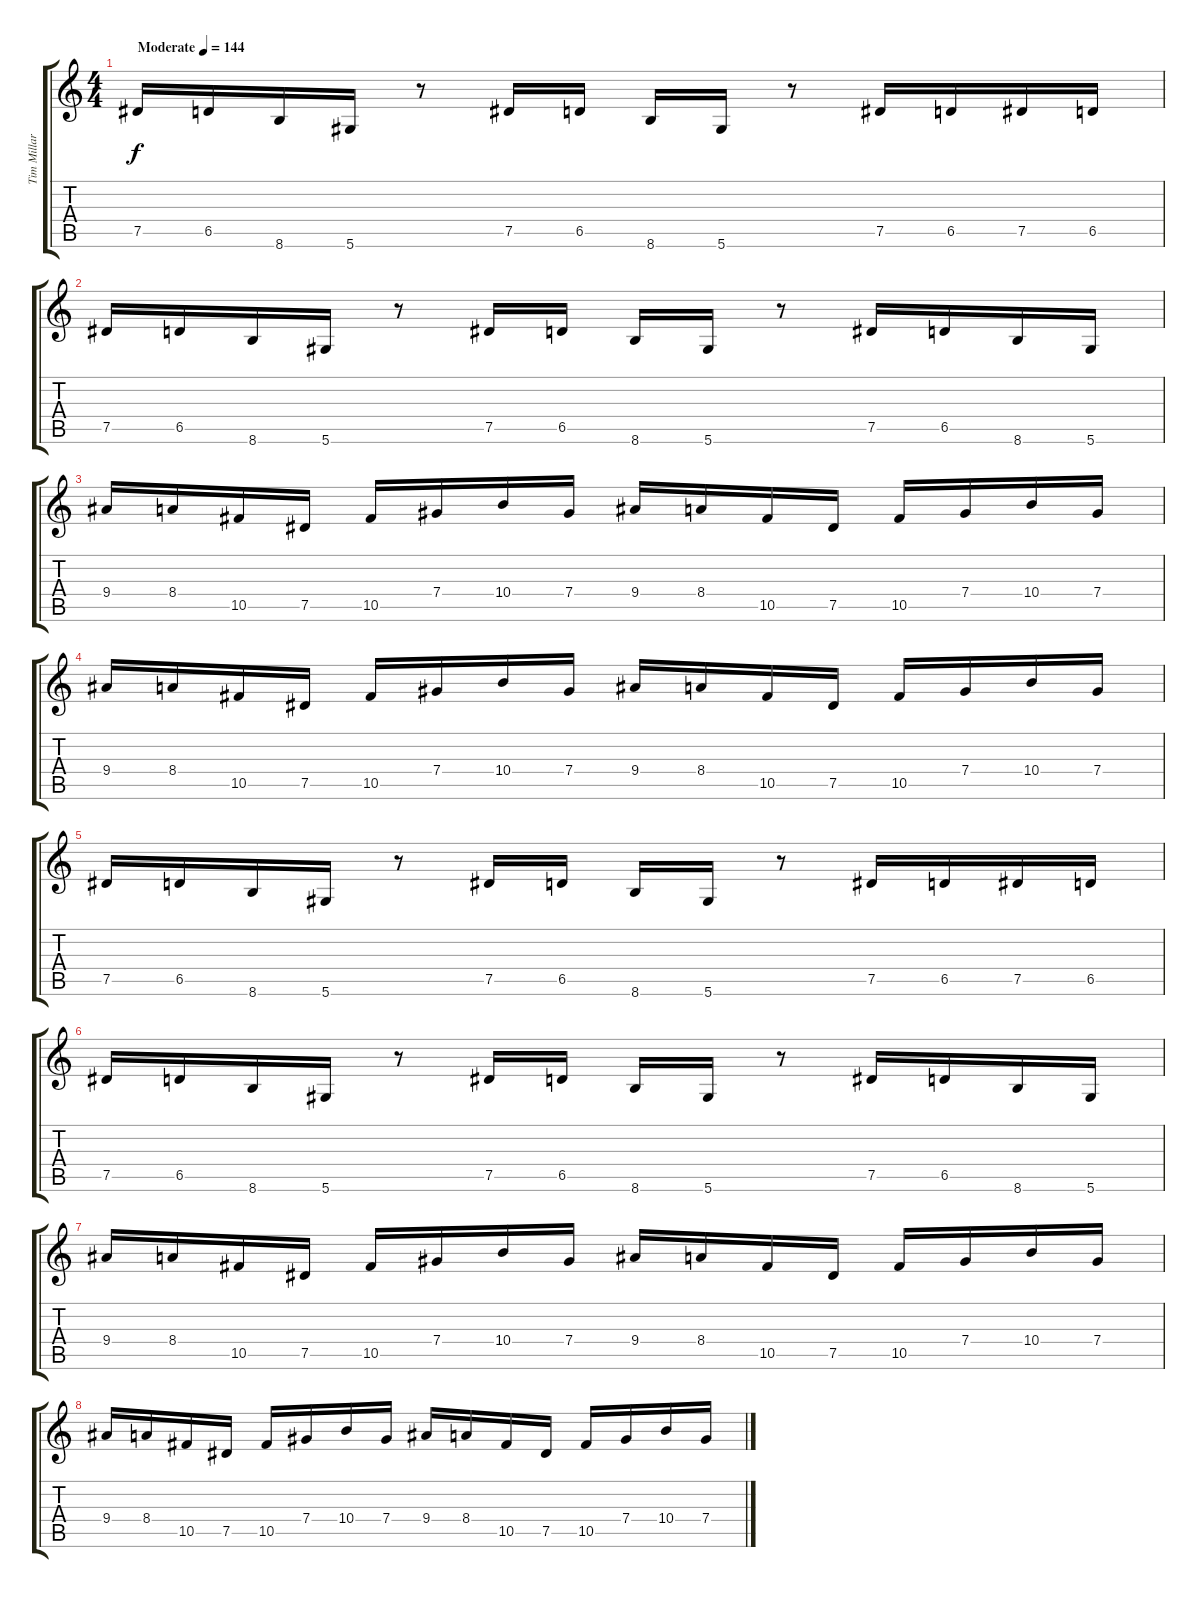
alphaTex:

\track ("Tim Millar" "Tim Millar") {instrument distortionguitar}
\staff {score tabs}
\tuning (Eb4 Bb3 Gb3 Db3 Ab2 Eb2) {hide}
\ts (4 4)
\tempo (144 "Moderate")
\clef g2
\ks c
7.5.16{dy f instrument distortionguitar} 6.5.16 8.6.16 5.6.16 r.8 7.5.16 6.5.16 8.6.16 5.6.16 r.8 7.5.16 6.5.16 7.5.16 6.5.16 |
7.5.16 6.5.16 8.6.16 5.6.16 r.8 7.5.16 6.5.16 8.6.16 5.6.16 r.8 7.5.16 6.5.16 8.6.16 5.6.16 |
9.4.16 8.4.16 10.5.16 7.5.16 10.5.16 7.4.16 10.4.16 7.4.16 9.4.16 8.4.16 10.5.16 7.5.16 10.5.16 7.4.16 10.4.16 7.4.16 |
9.4.16 8.4.16 10.5.16 7.5.16 10.5.16 7.4.16 10.4.16 7.4.16 9.4.16 8.4.16 10.5.16 7.5.16 10.5.16 7.4.16 10.4.16 7.4.16 |
7.5.16 6.5.16 8.6.16 5.6.16 r.8 7.5.16 6.5.16 8.6.16 5.6.16 r.8 7.5.16 6.5.16 7.5.16 6.5.16 |
7.5.16 6.5.16 8.6.16 5.6.16 r.8 7.5.16 6.5.16 8.6.16 5.6.16 r.8 7.5.16 6.5.16 8.6.16 5.6.16 |
9.4.16 8.4.16 10.5.16 7.5.16 10.5.16 7.4.16 10.4.16 7.4.16 9.4.16 8.4.16 10.5.16 7.5.16 10.5.16 7.4.16 10.4.16 7.4.16 |
9.4.16 8.4.16 10.5.16 7.5.16 10.5.16 7.4.16 10.4.16 7.4.16 9.4.16 8.4.16 10.5.16 7.5.16 10.5.16 7.4.16 10.4.16 7.4.16
